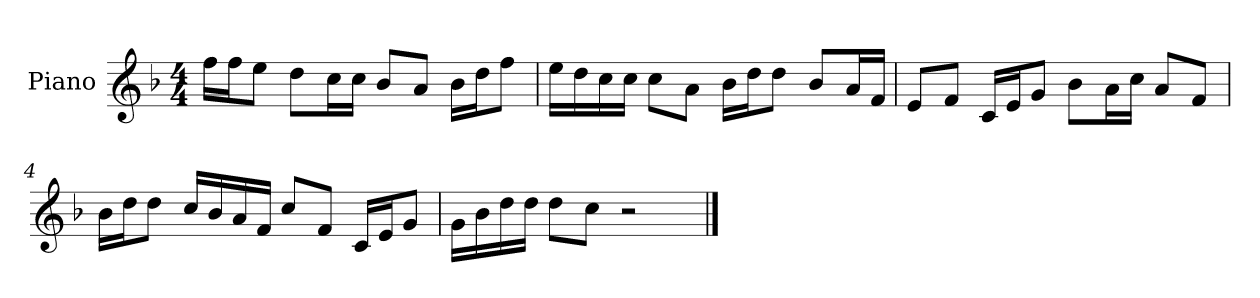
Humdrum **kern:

**kern
*part1
*staff1
*I"Piano
*I'P-no
*clefG2
*k[b-]
*M4/4
*MM90
=1
16ff\LL
16ff\J
8ee\J
8dd\L
16cc\L
16cc\JJ
8b-/L
8a/J
16b-\LL
16dd\J
8ff\J
=2
16ee\LL
16dd\
16cc\
16cc\JJ
8cc\L
8a\J
16b-\LL
16dd\J
8dd\J
8b-/L
16a/L
16f/JJ
=3
8e/L
8f/J
16c/LL
16e/J
8g/J
8b-\L
16a\L
16cc\JJ
8a/L
8f/J
!!LO:LB:g=z
=4
16b-\LL
16dd\J
8dd\J
16cc/LL
16b-/
16a/
16f/JJ
8cc/L
8f/J
16c/LL
16e/J
8g/J
=5
16g\LL
16b-\
16dd\
16dd\JJ
8dd\L
8cc\J
2r
==
*-
